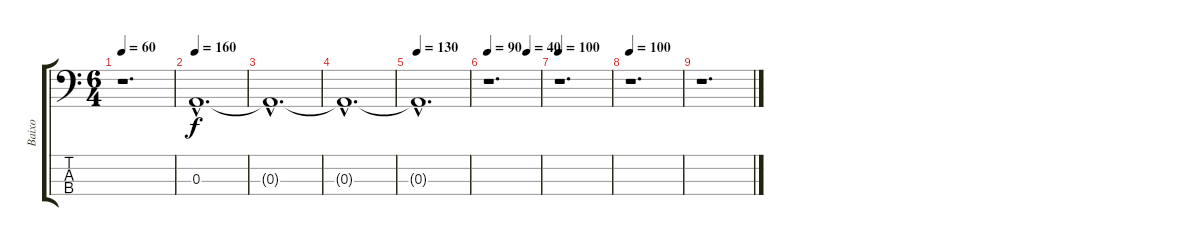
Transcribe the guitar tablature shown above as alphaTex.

\track ("Baixo" "Baixo") {instrument electricbassfinger}
\staff {score tabs}
\tuning (G2 D2 A1 E1) {hide}
\ts (6 4)
\tempo 60
\clef f4
\ks c
r.1{d dy f} |
\tempo 160
0.3{hac}.1{d} |
0.3{hac t}.1{d} |
0.3{hac t}.1{d} |
\tempo 130
0.3{hac t}.1{d} |
\tempo 90
\tempo (40 0.75)
r.1{d} |
\tempo 100
r.1{d} |
\tempo 100
r.1{d} |
r.1{d}
